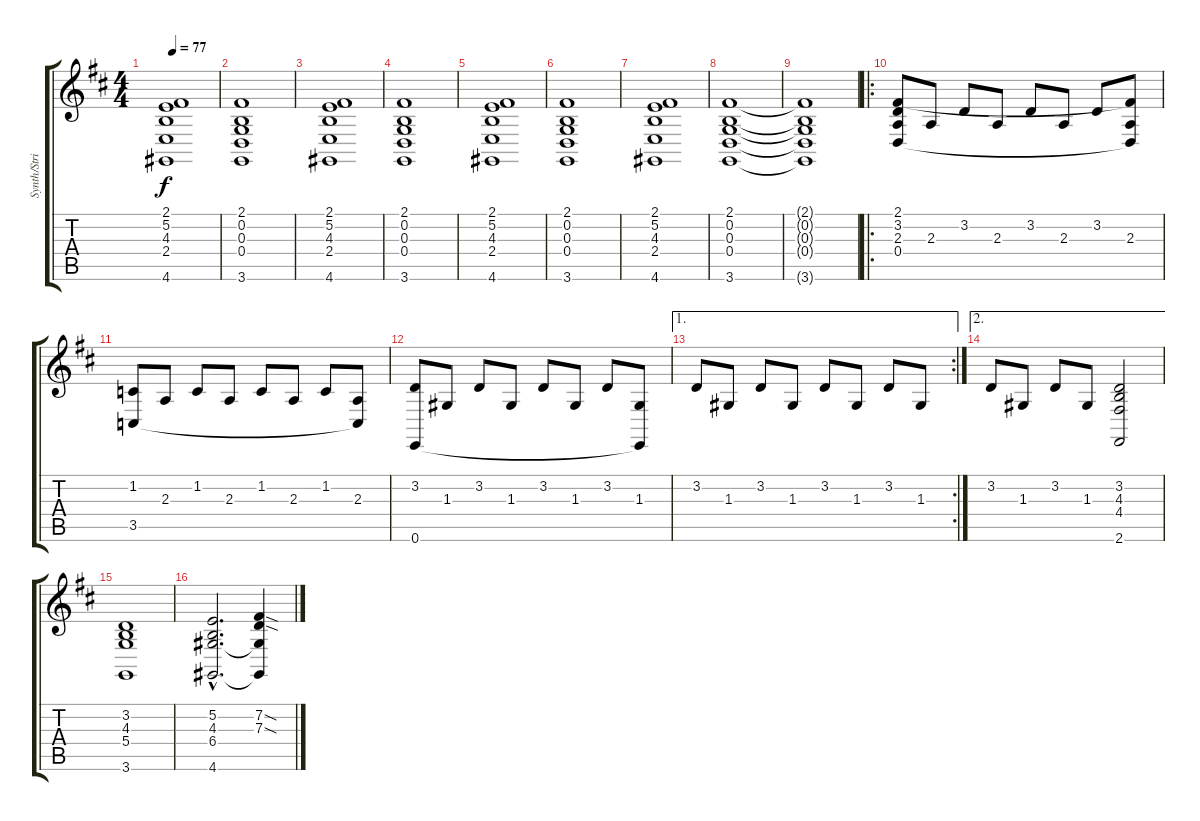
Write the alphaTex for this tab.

\track ("Synth/Strings" "Synth/Stri") {instrument stringensemble1}
\staff {score tabs}
\tuning (E4 B3 G3 D3 A2 E2) {hide}
\ts (4 4)
\tempo 77
\clef g2
\ks d
(2.1 5.2 4.3 2.4 4.6).1{dy f} |
(2.1 0.2 0.3 0.4 3.6).1 |
(2.1 5.2 4.3 2.4 4.6).1 |
(2.1 0.2 0.3 0.4 3.6).1 |
(2.1 5.2 4.3 2.4 4.6).1 |
(2.1 0.2 0.3 0.4 3.6).1 |
(2.1 5.2 4.3 2.4 4.6).1 |
(2.1 0.2 0.3 0.4 3.6).1 |
(2.1{t} 0.2{t} 0.3{t} 0.4{t} 3.6{t}).1 |
\ro
(2.1 3.2 2.3 0.4).8 2.3.8 3.2.8 2.3.8 3.2.8 2.3.8 3.2.8 (2.1{t} 2.3 0.4{t}).8 |
(1.2 3.5).8 2.3.8 1.2.8 2.3.8 1.2.8 2.3.8 1.2.8 (2.3 3.5{t}).8 |
(3.2 0.6).8 1.3.8 3.2.8 1.3.8 3.2.8 1.3.8 3.2.8 (1.3 0.6{t}).8 |
\ae 1
\rc 2
3.2.8 1.3.8 3.2.8 1.3.8 3.2.8 1.3.8 3.2.8 1.3.8 |
\ae 2
3.2.8 1.3.8 3.2.8 1.3.8 (3.2 4.3 4.4 2.6).2 |
(3.2 4.3 5.4 3.6).1 |
(5.2{hac} 4.3{hac} 6.4{hac} 4.6{hac}).2{d} (7.2{sod} 7.3{sod} 6.4{t} 4.6{t}).4
